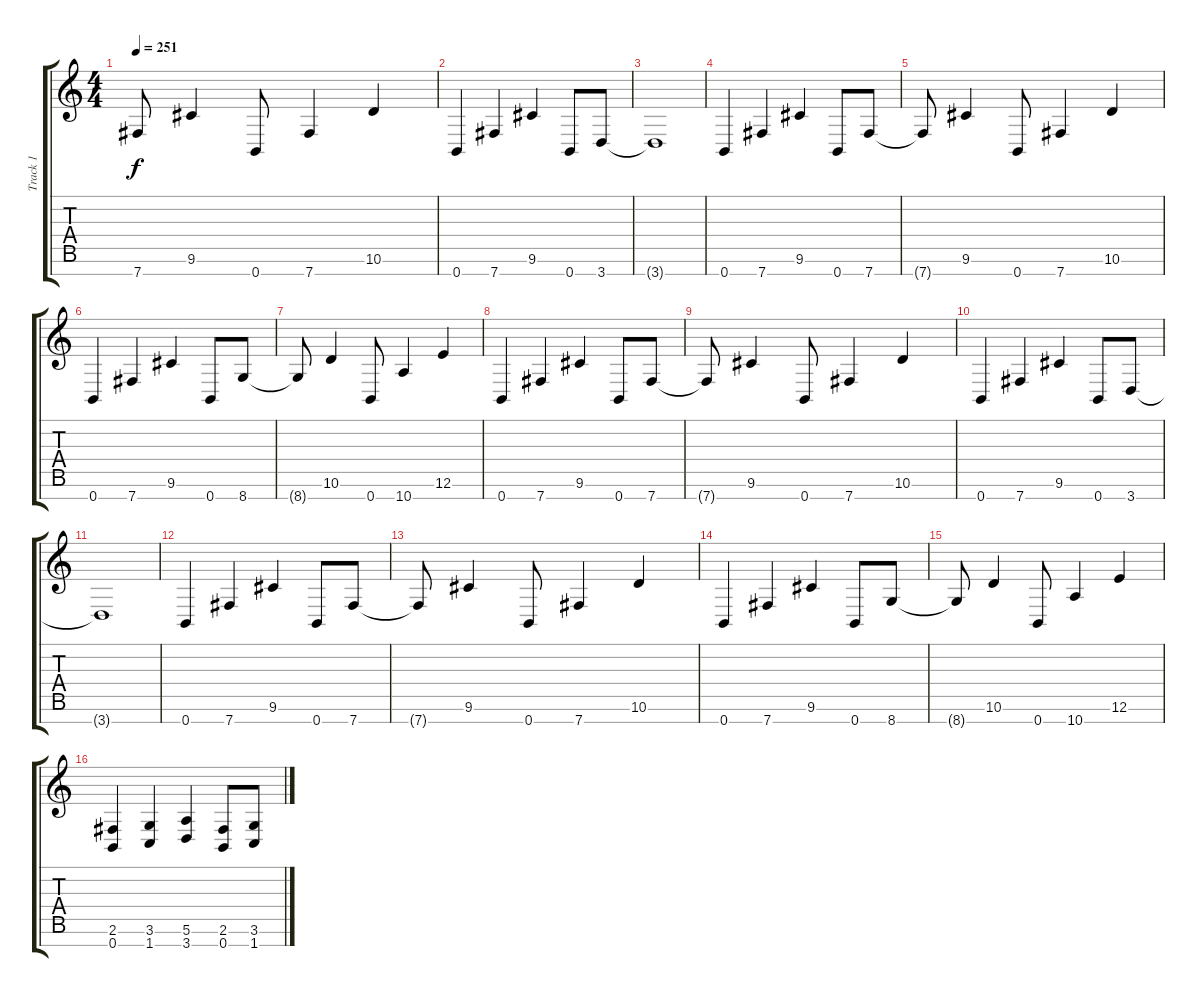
\track ("Track 1" "Track 1") {instrument distortionguitar}
\staff {score tabs}
\tuning (E4 B3 G3 D3 A2 E2 B1) {hide}
\ts (4 4)
\tempo 251
\clef g2
\ks c
7.7{t}.8{dy f} 9.6.4 0.7.8 7.7.4 10.6.4 |
0.7.4 7.7.4 9.6.4 0.7.8 3.7.8 |
3.7{t}.1 |
0.7.4 7.7.4 9.6.4 0.7.8 7.7.8 |
7.7{t}.8 9.6.4 0.7.8 7.7.4 10.6.4 |
0.7.4 7.7.4 9.6.4 0.7.8 8.7.8 |
8.7{t}.8 10.6.4 0.7.8 10.7.4 12.6.4 |
0.7.4 7.7.4 9.6.4 0.7.8 7.7.8 |
7.7{t}.8 9.6.4 0.7.8 7.7.4 10.6.4 |
0.7.4 7.7.4 9.6.4 0.7.8 3.7.8 |
3.7{t}.1 |
0.7.4 7.7.4 9.6.4 0.7.8 7.7.8 |
7.7{t}.8 9.6.4 0.7.8 7.7.4 10.6.4 |
0.7.4 7.7.4 9.6.4 0.7.8 8.7.8 |
8.7{t}.8 10.6.4 0.7.8 10.7.4 12.6.4 |
(2.6 0.7).4 (3.6 1.7).4 (5.6 3.7).4 (2.6 0.7).8 (3.6 1.7).8
